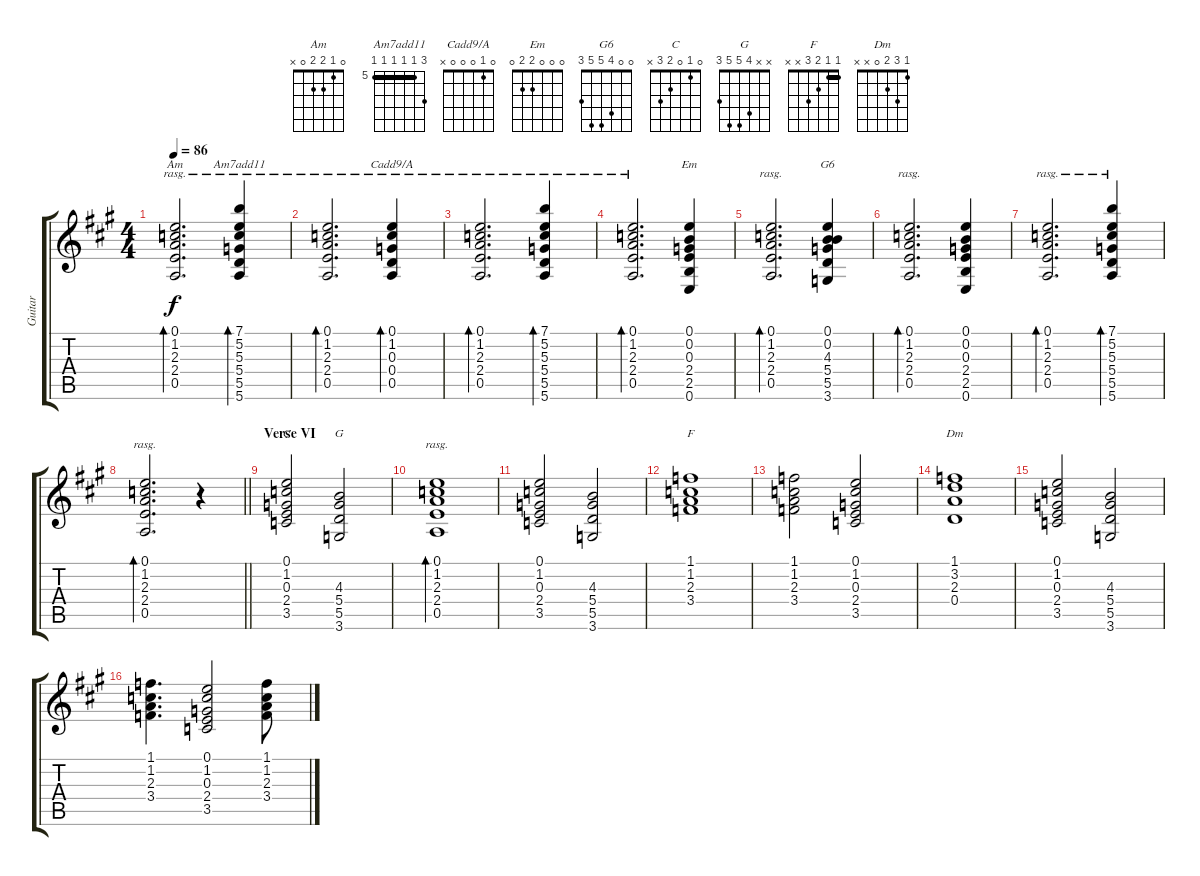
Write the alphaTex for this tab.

\track ("Guitar" "Guitar") {instrument acousticguitarsteel}
\staff {score tabs}
\tuning (E4 B3 G3 D3 A2 E2) {hide}
\chord ("Am" 0 1 2 2 0 x)
\chord ("Am7add11" 7 5 5 5 5 5) {firstfret 5 barre 5}
\chord ("Cadd9/A" 0 1 0 0 0 x)
\chord ("Em" 0 0 0 2 2 0)
\chord ("G6" 0 0 4 5 5 3)
\chord ("C" 0 1 0 2 3 x)
\chord ("G" x x 4 5 5 3)
\chord ("F" 1 1 2 3 x x) {barre 1}
\chord ("Dm" 1 3 2 0 x x)
\ts (4 4)
\tempo 86
\clef g2
\ks a
(0.1 1.2 2.3 2.4 0.5).2{d bd 480 ch "Am" rasg ii dy f} (7.1 5.2 5.3 5.4 5.5 5.6).4{bd 480 ch "Am7add11" rasg ii} |
(0.1 1.2 2.3 2.4 0.5).2{d bd 480 rasg ii} (0.1 1.2 0.3 0.4 0.5).4{bd 480 ch "Cadd9/A" rasg ii} |
(0.1 1.2 2.3 2.4 0.5).2{d bd 480 rasg ii} (7.1 5.2 5.3 5.4 5.5 5.6).4{bd 480 rasg ii} |
(0.1 1.2 2.3 2.4 0.5).2{d bd 480 rasg ii} (0.1 0.2 0.3 2.4 2.5 0.6).4{ch "Em"} |
(0.1 1.2 2.3 2.4 0.5).2{d bd 480 rasg ii} (0.1 0.2 4.3 5.4 5.5 3.6).4{ch "G6"} |
(0.1 1.2 2.3 2.4 0.5).2{d bd 480 rasg ii} (0.1 0.2 0.3 2.4 2.5 0.6).4 |
(0.1 1.2 2.3 2.4 0.5).2{d bd 480 rasg ii} (7.1 5.2 5.3 5.4 5.5 5.6).4{bd 480 rasg ii} |
\barLineRight lightlight
(0.1 1.2 2.3 2.4 0.5).2{d bd 480 rasg ii} r.4 |
\section ("" "Verse VI")
(0.1 1.2 0.3 2.4 3.5).2{ch "C"} (4.3 5.4 5.5 3.6).2{ch "G"} |
(0.1 1.2 2.3 2.4 0.5).1{bd 480 rasg ii} |
(0.1 1.2 0.3 2.4 3.5).2 (4.3 5.4 5.5 3.6).2 |
(1.1 1.2 2.3 3.4).1{ch "F"} |
(1.1 1.2 2.3 3.4).2 (0.1 1.2 0.3 2.4 3.5).2 |
(1.1 3.2 2.3 0.4).1{ch "Dm"} |
(0.1 1.2 0.3 2.4 3.5).2 (4.3 5.4 5.5 3.6).2 |
(1.1 1.2 2.3 3.4).4{d} (0.1 1.2 0.3 2.4 3.5).2 (1.1 1.2 2.3 3.4).8
